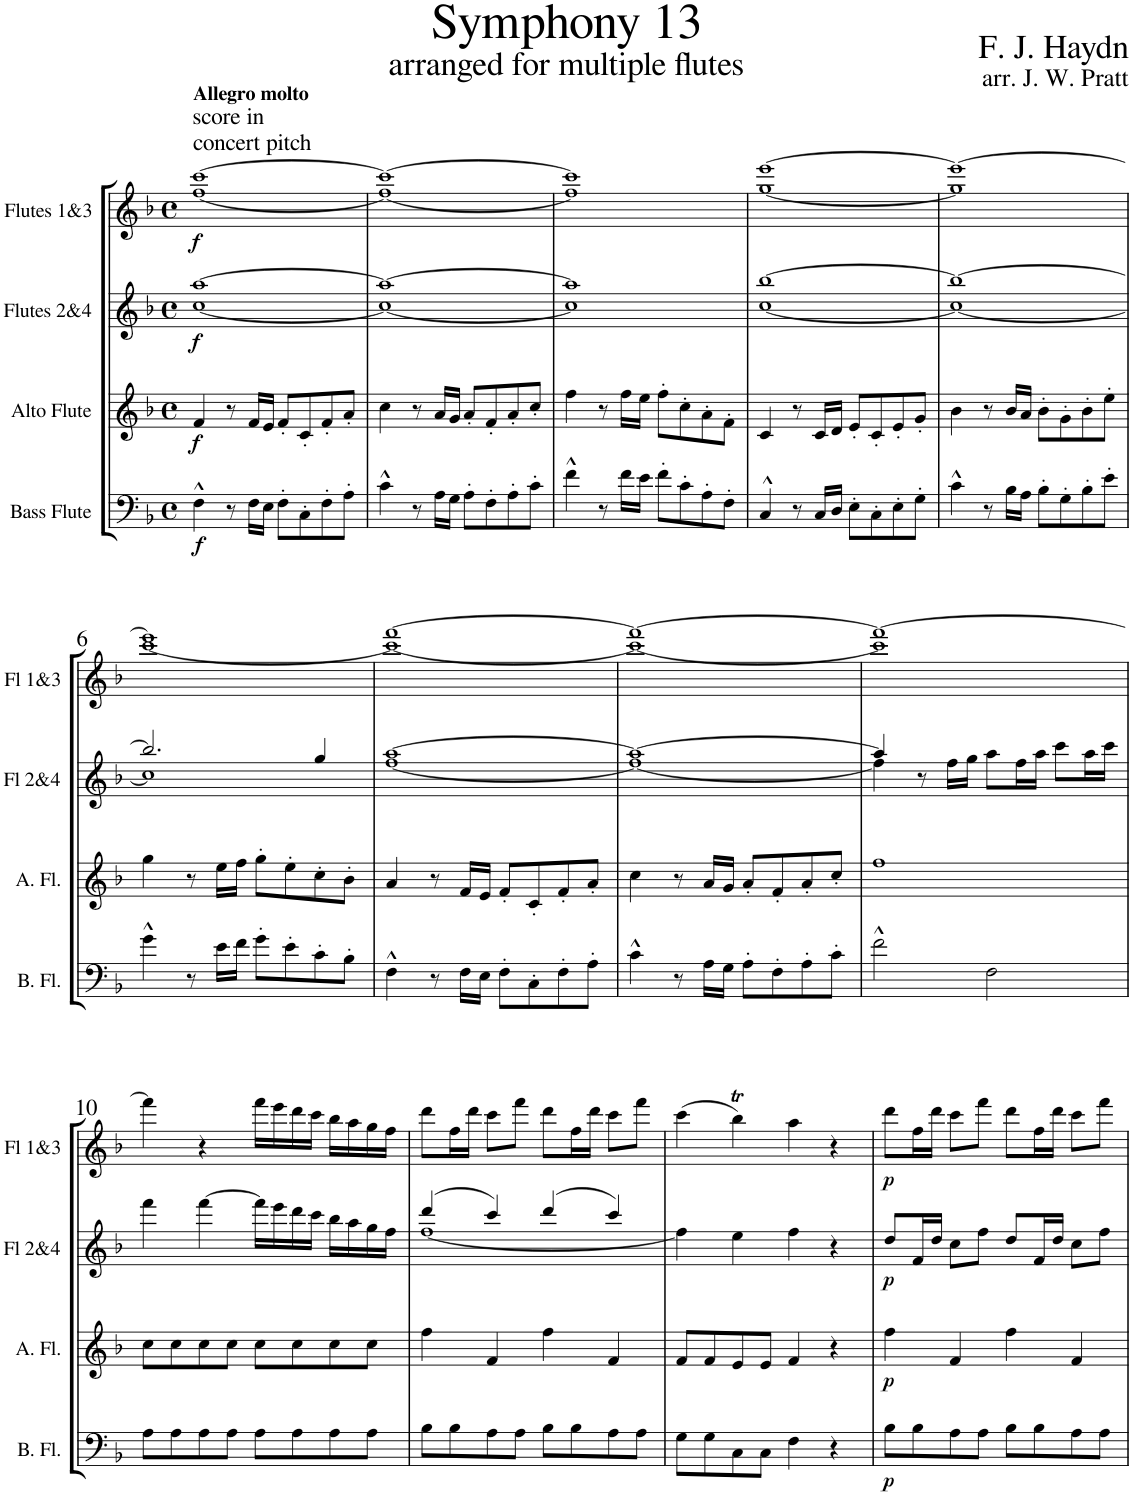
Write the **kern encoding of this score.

**kern	**dynam	**kern	**dynam	**kern	**dynam	**kern	**dynam
*part4	*part4	*part3	*part3	*part2	*part2	*part1	*part1
*staff4	*staff4	*staff3	*staff3	*staff2	*staff2	*staff1	*staff1
*I"Bass Flute	*	*I"Alto Flute	*	*I"Flutes 2&amp;4	*	*I"Flutes 1&amp;3	*
*I'B. Fl.	*	*I'A. Fl.	*	*I'Fl 2&amp;4	*	*I'Fl 1&amp;3	*
*clefF4	*	*clefG2	*	*clefG2	*	*clefG2	*
*k[b-]	*	*k[b-]	*	*k[b-]	*	*k[b-]	*
*M4/4	*	*M4/4	*	*M4/4	*	*M4/4	*
*met(c)	*	*met(c)	*	*met(c)	*	*met(c)	*
=1	=1	=1	=1	=1	=1	=1	=1
*	*	*	*	*^	*	*^	*
!	!	!	!	!	!	!	!LO:TX:a:t=score in	!	!
!	!	!	!	!	!	!	!LO:TX:a:t=concert pitch	!	!
!	!	!	!	!	!	!	!LO:TX:a:B:t=Allegro molto	!	!
!	!LO:DY:b	!	!LO:DY:b	!	!	!LO:DY:b	!	!	!LO:DY:b
4F^^\	f	4f/	f	[1aa	[1cc	f	[1ccc	[1ff	f
8r	.	8r	.	.	.	.	.	.	.
16F\LL	.	16f/LL	.	.	.	.	.	.	.
16E\JJ	.	16e/JJ	.	.	.	.	.	.	.
8F'\L	.	8f'/L	.	.	.	.	.	.	.
8C'\	.	8c'/	.	.	.	.	.	.	.
8F'\	.	8f'/	.	.	.	.	.	.	.
8A'\J	.	8a'/J	.	.	.	.	.	.	.
=2	=2	=2	=2	=2	=2	=2	=2	=2	=2
4c^^\	.	4cc\	.	1aa_	1cc_	.	1ccc_	1ff_	.
8r	.	8r	.	.	.	.	.	.	.
16A\LL	.	16a/LL	.	.	.	.	.	.	.
16G\JJ	.	16g/JJ	.	.	.	.	.	.	.
8A'\L	.	8a'/L	.	.	.	.	.	.	.
8F'\	.	8f'/	.	.	.	.	.	.	.
8A'\	.	8a'/	.	.	.	.	.	.	.
8c'\J	.	8cc'/J	.	.	.	.	.	.	.
=3	=3	=3	=3	=3	=3	=3	=3	=3	=3
4f^^\	.	4ff\	.	1aa]	1cc]	.	1ccc]	1ff]	.
8r	.	8r	.	.	.	.	.	.	.
16f\LL	.	16ff\LL	.	.	.	.	.	.	.
16e\JJ	.	16ee\JJ	.	.	.	.	.	.	.
8f'\L	.	8ff'\L	.	.	.	.	.	.	.
8c'\	.	8cc'\	.	.	.	.	.	.	.
8A'\	.	8a'\	.	.	.	.	.	.	.
8F'\J	.	8f'\J	.	.	.	.	.	.	.
=4	=4	=4	=4	=4	=4	=4	=4	=4	=4
4C^^/	.	4c/	.	[1bb-	[1cc	.	[1eee	[1gg	.
8r	.	8r	.	.	.	.	.	.	.
16C/LL	.	16c/LL	.	.	.	.	.	.	.
16D/JJ	.	16d/JJ	.	.	.	.	.	.	.
8E'\L	.	8e'/L	.	.	.	.	.	.	.
8C'\	.	8c'/	.	.	.	.	.	.	.
8E'\	.	8e'/	.	.	.	.	.	.	.
8G'\J	.	8g'/J	.	.	.	.	.	.	.
=5	=5	=5	=5	=5	=5	=5	=5	=5	=5
4c^^\	.	4b-\	.	1bb-_	1cc_	.	1eee_	1gg]	.
8r	.	8r	.	.	.	.	.	.	.
16B-\LL	.	16b-/LL	.	.	.	.	.	.	.
16A\JJ	.	16a/JJ	.	.	.	.	.	.	.
8B-'\L	.	8b-'\L	.	.	.	.	.	.	.
8G'\	.	8g'\	.	.	.	.	.	.	.
8B-'\	.	8b-'\	.	.	.	.	.	.	.
8e'\J	.	8ee'\J	.	.	.	.	.	.	.
!!LO:LB:g=z	!!
=6	=6	=6	=6	=6	=6	=6	=6	=6	=6
4g^^\	.	4gg\	.	2.bb-/]	1cc]	.	1eee]	[1ccc	.
8r	.	8r	.	.	.	.	.	.	.
16e\LL	.	16ee\LL	.	.	.	.	.	.	.
16f\JJ	.	16ff\JJ	.	.	.	.	.	.	.
8g'\L	.	8gg'\L	.	.	.	.	.	.	.
8e'\	.	8ee'\	.	.	.	.	.	.	.
8c'\	.	8cc'\	.	4gg/	.	.	.	.	.
8B-'\J	.	8b-'\J	.	.	.	.	.	.	.
=7	=7	=7	=7	=7	=7	=7	=7	=7	=7
4F^^\	.	4a/	.	[1aa	[1ff	.	[1fff	1ccc_	.
8r	.	8r	.	.	.	.	.	.	.
16F\LL	.	16f/LL	.	.	.	.	.	.	.
16E\JJ	.	16e/JJ	.	.	.	.	.	.	.
8F'\L	.	8f'/L	.	.	.	.	.	.	.
8C'\	.	8c'/	.	.	.	.	.	.	.
8F'\	.	8f'/	.	.	.	.	.	.	.
8A'\J	.	8a'/J	.	.	.	.	.	.	.
=8	=8	=8	=8	=8	=8	=8	=8	=8	=8
4c^^\	.	4cc\	.	1aa_	1ff_	.	1fff_	1ccc_	.
8r	.	8r	.	.	.	.	.	.	.
16A\LL	.	16a/LL	.	.	.	.	.	.	.
16G\JJ	.	16g/JJ	.	.	.	.	.	.	.
8A'\L	.	8a'/L	.	.	.	.	.	.	.
8F'\	.	8f'/	.	.	.	.	.	.	.
8A'\	.	8a'/	.	.	.	.	.	.	.
8c'\J	.	8cc'/J	.	.	.	.	.	.	.
=9	=9	=9	=9	=9	=9	=9	=9	=9	=9
2f^^\	.	1ff	.	4aa/]	4ff\]	.	1fff_	1ccc]	.
.	.	.	.	8r	4ryy	.	.	.	.
.	.	.	.	16ff\LL	.	.	.	.	.
.	.	.	.	16gg\JJ	.	.	.	.	.
2F\	.	.	.	8aa\L	2ryy	.	.	.	.
.	.	.	.	16ff\L	.	.	.	.	.
.	.	.	.	16aa\JJ	.	.	.	.	.
.	.	.	.	8ccc\L	.	.	.	.	.
.	.	.	.	16aa\L	.	.	.	.	.
.	.	.	.	16ccc\JJ	.	.	.	.	.
*	*	*	*	*v	*v	*	*	*	*
*	*	*	*	*	*	*v	*v	*
!!LO:LB:g=z
=10	=10	=10	=10	=10	=10	=10	=10
8A\L	.	8cc\L	.	4fff\	.	4fff\]	.
8A\	.	8cc\	.	.	.	.	.
8A\	.	8cc\	.	[4fff\	.	4r	.
8A\J	.	8cc\J	.	.	.	.	.
8A\L	.	8cc\L	.	16fff\LL]	.	16fff\LL	.
.	.	.	.	16eee\	.	16eee\	.
8A\	.	8cc\	.	16ddd\	.	16ddd\	.
.	.	.	.	16ccc\JJ	.	16ccc\JJ	.
8A\	.	8cc\	.	16bb-\LL	.	16bb-\LL	.
.	.	.	.	16aa\	.	16aa\	.
8A\J	.	8cc\J	.	16gg\	.	16gg\	.
.	.	.	.	16ff\JJ	.	16ff\JJ	.
=11	=11	=11	=11	=11	=11	=11	=11
*	*	*	*	*^	*	*	*
8B-\L	.	4ff\	.	(4ddd/	[1ff	.	8ddd\L	.
8B-\	.	.	.	.	.	.	16ff\L	.
.	.	.	.	.	.	.	16ddd\JJ	.
8A\	.	4f/	.	4ccc/)	.	.	8ccc\L	.
8A\J	.	.	.	.	.	.	8fff\J	.
8B-\L	.	4ff\	.	(4ddd/	.	.	8ddd\L	.
8B-\	.	.	.	.	.	.	16ff\L	.
.	.	.	.	.	.	.	16ddd\JJ	.
8A\	.	4f/	.	4ccc/)	.	.	8ccc\L	.
8A\J	.	.	.	.	.	.	8fff\J	.
*	*	*	*	*v	*v	*	*	*
=12	=12	=12	=12	=12	=12	=12	=12
8G\L	.	8f/L	.	4ff\]	.	(4ccc\	.
8G\	.	8f/	.	.	.	.	.
8C\	.	8e/	.	4ee\	.	4bb-T\)	.
8C\J	.	8e/J	.	.	.	.	.
4F\	.	4f/	.	4ff\	.	4aa\	.
4r	.	4r	.	4r	.	4r	.
=13	=13	=13	=13	=13	=13	=13	=13
!	!LO:DY:b	!	!LO:DY:b	!	!LO:DY:b	!	!LO:DY:b
8B-\L	p	4ff\	p	8dd/L	p	8ddd\L	p
8B-\	.	.	.	16f/L	.	16ff\L	.
.	.	.	.	16dd/JJ	.	16ddd\JJ	.
8A\	.	4f/	.	8cc\L	.	8ccc\L	.
8A\J	.	.	.	8ff\J	.	8fff\J	.
8B-\L	.	4ff\	.	8dd/L	.	8ddd\L	.
8B-\	.	.	.	16f/L	.	16ff\L	.
.	.	.	.	16dd/JJ	.	16ddd\JJ	.
8A\	.	4f/	.	8cc\L	.	8ccc\L	.
8A\J	.	.	.	8ff\J	.	8fff\J	.
=	=	=	=	=	=	=	=
*-	*-	*-	*-	*-	*-	*-	*-
